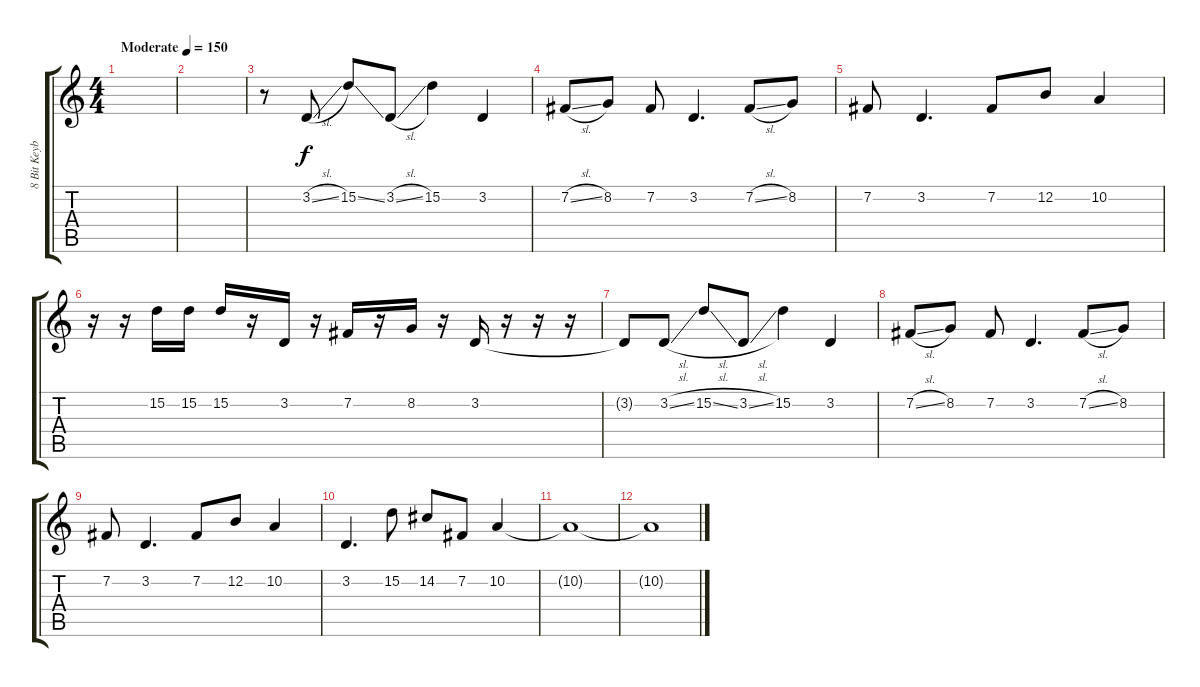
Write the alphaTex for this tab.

\track ("8 Bit Keyboard" "8 Bit Keyb") {instrument lead1square}
\staff {score tabs}
\tuning (E4 B3 G3 D3 A2 D2) {hide}
\ts (4 4)
\tempo (150 "Moderate")
\clef g2
\ks c
|
|
r.8 3.2{sl}.8 15.2{ss}.8 3.2{sl}.8 15.2.4 3.2.4 |
7.2{sl}.8 8.2.8 7.2.8 3.2.4{d} 7.2{sl}.8 8.2.8 |
7.2.8 3.2.4{d} 7.2.8 12.2.8 10.2.4 |
r.16 r.16 15.2.16 15.2.16 15.2.16 r.16 3.2.16 r.16 7.2.16 r.16 8.2.16 r.16 3.2.16 r.16 r.16 r.16 |
3.2{t}.8 3.2{sl}.8 15.2{sl}.8 3.2{sl}.8 15.2.4 3.2.4 |
7.2{sl}.8 8.2.8 7.2.8 3.2.4{d} 7.2{sl}.8 8.2.8 |
7.2.8 3.2.4{d} 7.2.8 12.2.8 10.2.4 |
3.2.4{d} 15.2.8 14.2.8 7.2.8 10.2.4 |
10.2{t}.1 |
10.2{t}.1
